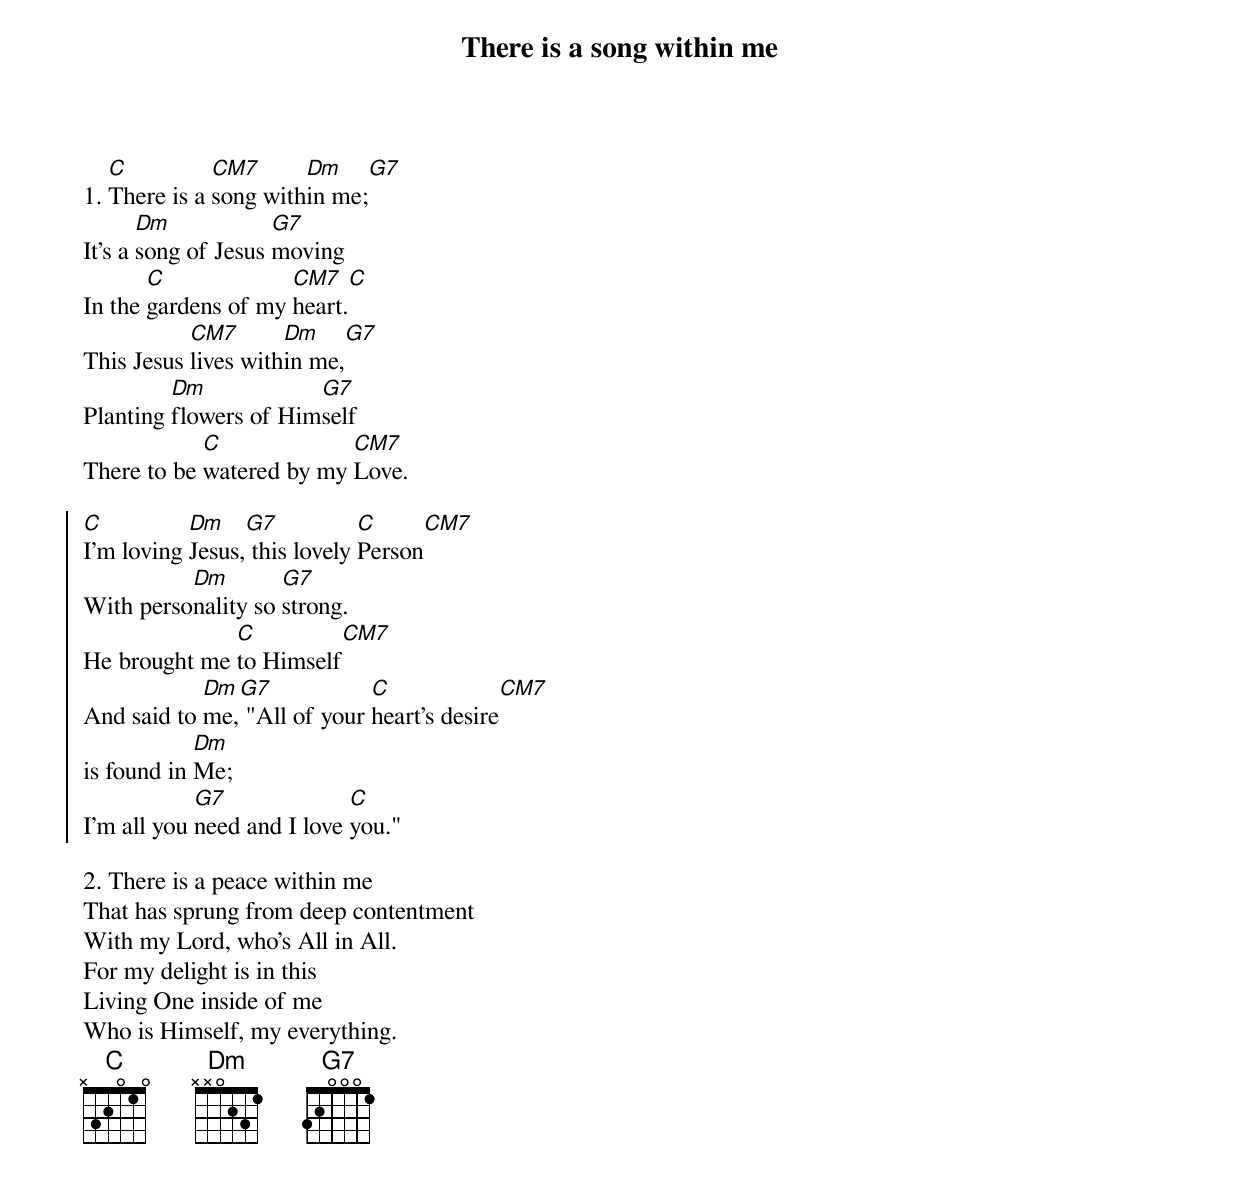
{t:There is a song within me}

1. [C]There is a [CM7]song with[Dm]in me;[G7]
It's a [Dm]song of Jesus [G7]moving
In the [C]gardens of my [CM7]heart.[C]
This Jesus [CM7]lives with[Dm]in me,[G7]
Planting [Dm]flowers of Him[G7]self
There to be [C]watered by my [CM7]Love.

{soc}
[C]I'm loving [Dm]Jesus,[G7] this lovely [C]Person[CM7]
With perso[Dm]nality so [G7]strong.
He brought me [C]to Himself[CM7]
And said to [Dm]me,[G7] "All of your [C]heart's desire[CM7]
is found in [Dm]Me;
I'm all you [G7]need and I love [C]you."
{eoc}

2. There is a peace within me
That has sprung from deep contentment
With my Lord, who's All in All.
For my delight is in this
Living One inside of me
Who is Himself, my everything.
